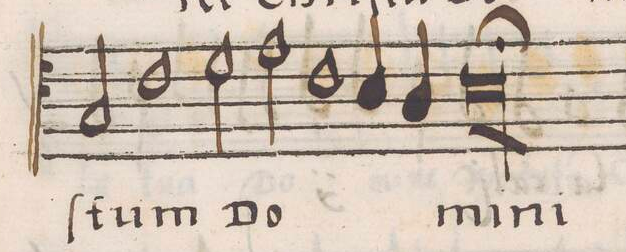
**kern	**text
*I"ALTVS	*
*clefC4	*
*k[]	*
*met(C)	*
*M2/1	*
2G/	-ſtum
1c\	.
=29-	=29-
2d\	Do-
2e\	.
1c\	.
=30-	=30-
4B/	-mi-
4A/	.
1B;l	-ni
==	==
*-	*-
